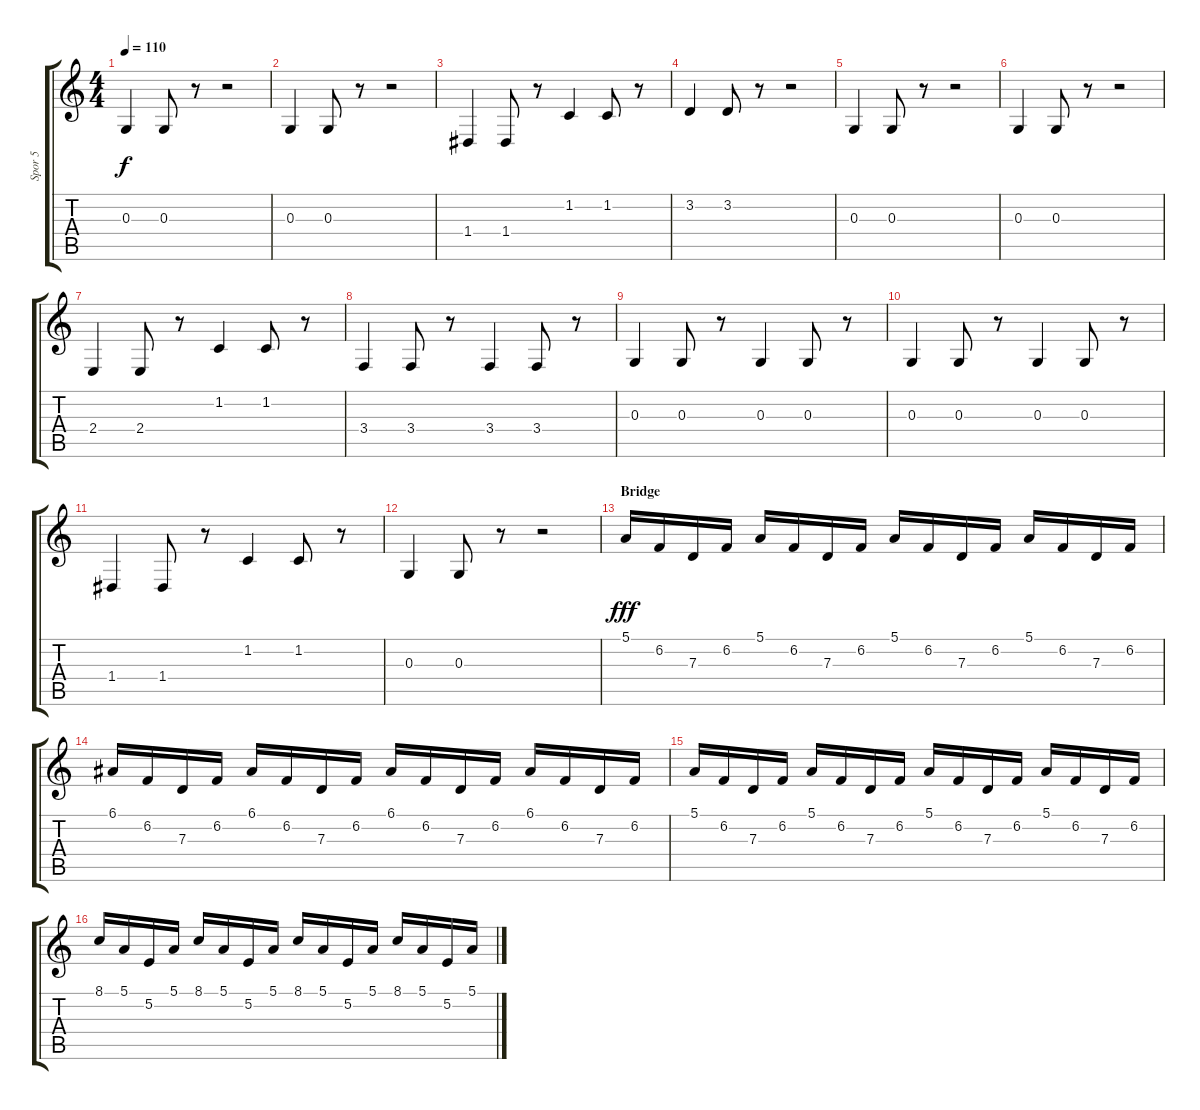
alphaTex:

\track ("Spor 5" "Spor 5") {mute instrument drawbarorgan}
\staff {score tabs}
\tuning (E4 B3 G3 D3 A2 E2) {hide}
\ts (4 4)
\tempo 110
\clef g2
\ks c
0.3.4{dy f} 0.3.8 r.8 r.2 |
0.3.4 0.3.8 r.8 r.2 |
1.4.4 1.4.8 r.8 1.2.4 1.2.8 r.8 |
3.2.4 3.2.8 r.8 r.2 |
0.3.4 0.3.8 r.8 r.2 |
0.3.4 0.3.8 r.8 r.2 |
2.4.4 2.4.8 r.8 1.2.4 1.2.8 r.8 |
3.4.4 3.4.8 r.8 3.4.4 3.4.8 r.8 |
0.3.4 0.3.8 r.8 0.3.4 0.3.8 r.8 |
0.3.4 0.3.8 r.8 0.3.4 0.3.8 r.8 |
1.4.4 1.4.8 r.8 1.2.4 1.2.8 r.8 |
0.3.4 0.3.8 r.8 r.2 |
\section ("" "Bridge")
5.1.16{dy fff} 6.2.16 7.3.16 6.2.16 5.1.16 6.2.16 7.3.16 6.2.16 5.1.16 6.2.16 7.3.16 6.2.16 5.1.16 6.2.16 7.3.16 6.2.16 |
6.1.16 6.2.16 7.3.16 6.2.16 6.1.16 6.2.16 7.3.16 6.2.16 6.1.16 6.2.16 7.3.16 6.2.16 6.1.16 6.2.16 7.3.16 6.2.16 |
5.1.16 6.2.16 7.3.16 6.2.16 5.1.16 6.2.16 7.3.16 6.2.16 5.1.16 6.2.16 7.3.16 6.2.16 5.1.16 6.2.16 7.3.16 6.2.16 |
8.1.16 5.1.16 5.2.16 5.1.16 8.1.16 5.1.16 5.2.16 5.1.16 8.1.16 5.1.16 5.2.16 5.1.16 8.1.16 5.1.16 5.2.16 5.1.16
